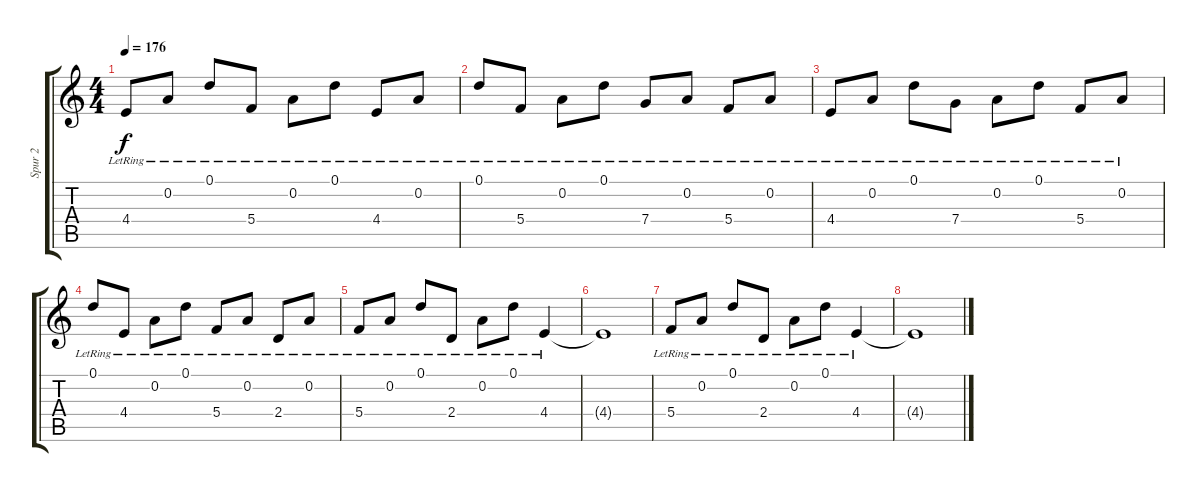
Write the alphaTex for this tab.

\track ("Spur 2" "Spur 2") {instrument electricguitarclean}
\staff {score tabs}
\tuning (D4 A3 F3 C3 G2 D2) {hide}
\ts (4 4)
\tempo 176
\clef g2
\ks c
4.4{lr}.8{dy f} 0.2{lr}.8 0.1{lr}.8 5.4{lr}.8 0.2{lr}.8 0.1{lr}.8 4.4{lr}.8 0.2{lr}.8 |
0.1{lr}.8 5.4{lr}.8 0.2{lr}.8 0.1{lr}.8 7.4{lr}.8 0.2{lr}.8 5.4{lr}.8 0.2{lr}.8 |
4.4{lr}.8 0.2{lr}.8 0.1{lr}.8 7.4{lr}.8 0.2{lr}.8 0.1{lr}.8 5.4{lr}.8 0.2{lr}.8 |
0.1{lr}.8 4.4{lr}.8 0.2{lr}.8 0.1{lr}.8 5.4{lr}.8 0.2{lr}.8 2.4{lr}.8 0.2{lr}.8 |
5.4{lr}.8 0.2{lr}.8 0.1{lr}.8 2.4{lr}.8 0.2{lr}.8 0.1{lr}.8 4.4{lr}.4 |
4.4{t}.1 |
5.4{lr}.8 0.2{lr}.8 0.1{lr}.8 2.4{lr}.8 0.2{lr}.8 0.1{lr}.8 4.4{lr}.4 |
4.4{t}.1
